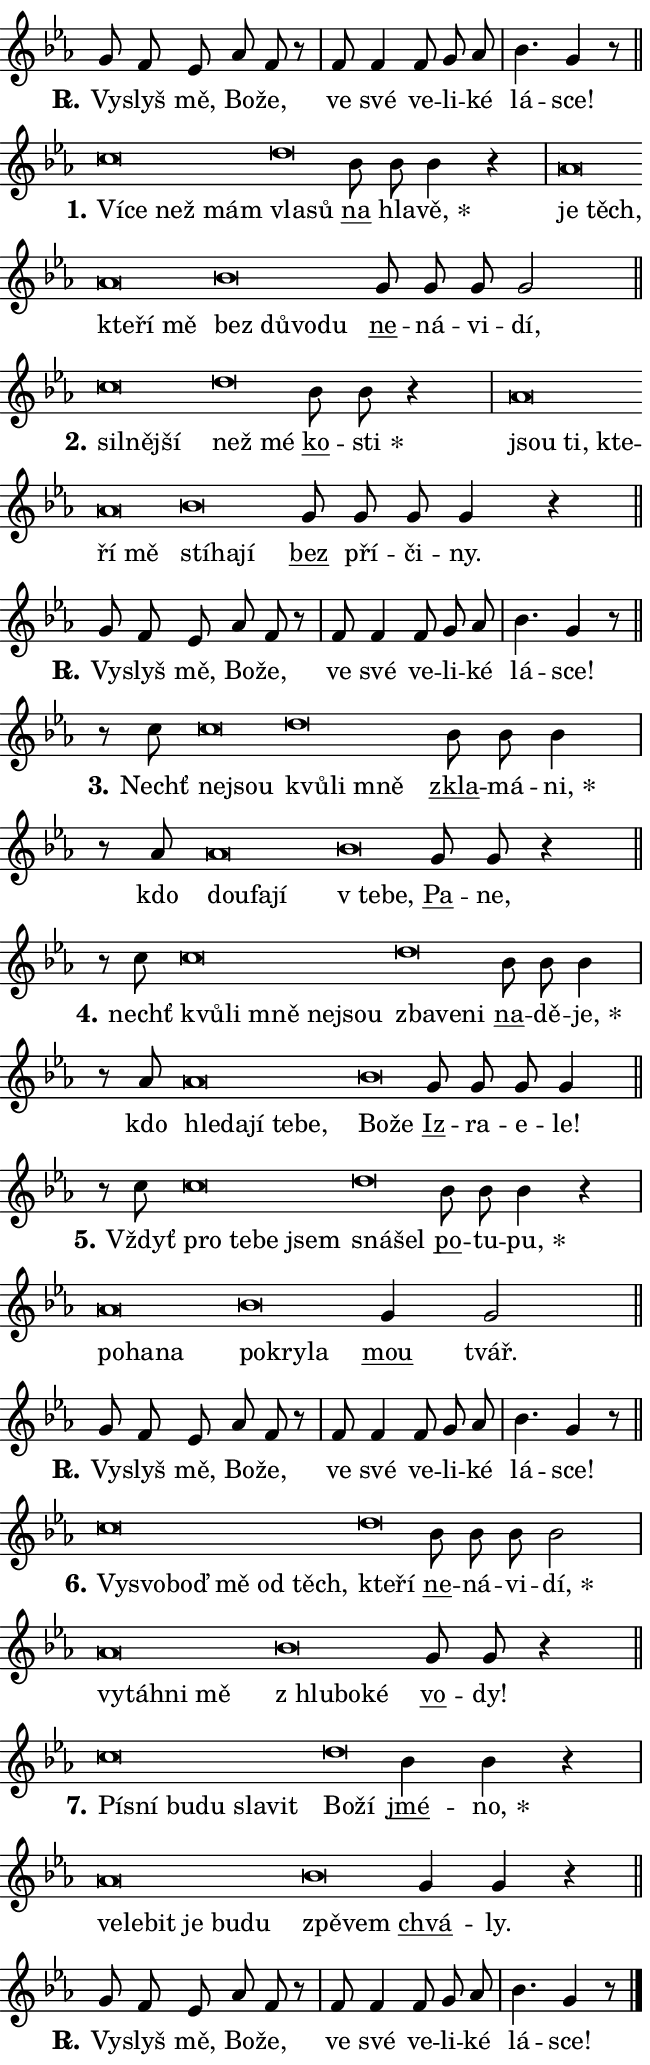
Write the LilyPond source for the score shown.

\version "2.24.0"
\header { tagline = "" }
\paper {
  indent = 0\cm
  top-margin = 0\cm
  right-margin = 0.13\cm % to fit lyric hyphens
  bottom-margin = 0\cm
  left-margin = 0\cm
  paper-width = 11\cm
  page-breaking = #ly:one-page-breaking
  system-system-spacing.basic-distance = #11
  score-system-spacing.basic-distance = #11
  ragged-last = ##f
}


%% Author: Thomas Morley
%% https://lists.gnu.org/archive/html/lilypond-user/2020-05/msg00002.html
#(define (line-position grob)
"Returns position of @var[grob} in current system:
   @code{'start}, if at first time-step
   @code{'end}, if at last time-step
   @code{'middle} otherwise
"
  (let* ((col (ly:item-get-column grob))
         (ln (ly:grob-object col 'left-neighbor))
         (rn (ly:grob-object col 'right-neighbor))
         (col-to-check-left (if (ly:grob? ln) ln col))
         (col-to-check-right (if (ly:grob? rn) rn col))
         (break-dir-left
           (and
             (ly:grob-property col-to-check-left 'non-musical #f)
             (ly:item-break-dir col-to-check-left)))
         (break-dir-right
           (and
             (ly:grob-property col-to-check-right 'non-musical #f)
             (ly:item-break-dir col-to-check-right))))
        (cond ((eqv? 1 break-dir-left) 'start)
              ((eqv? -1 break-dir-right) 'end)
              (else 'middle))))

#(define (tranparent-at-line-position vctor)
  (lambda (grob)
  "Relying on @code{line-position} select the relevant enry from @var{vctor}.
Used to determine transparency,"
    (case (line-position grob)
      ((end) (not (vector-ref vctor 0)))
      ((middle) (not (vector-ref vctor 1)))
      ((start) (not (vector-ref vctor 2))))))

noteHeadBreakVisibility =
#(define-music-function (break-visibility)(vector?)
"Makes @code{NoteHead}s transparent relying on @var{break-visibility}"
#{
  \override NoteHead.transparent =
    #(tranparent-at-line-position break-visibility)
#})

#(define delete-ledgers-for-transparent-note-heads
  (lambda (grob)
    "Reads whether a @code{NoteHead} is transparent.
If so this @code{NoteHead} is removed from @code{'note-heads} from
@var{grob}, which is supposed to be @code{LedgerLineSpanner}.
As a result ledgers are not printed for this @code{NoteHead}"
    (let* ((nhds-array (ly:grob-object grob 'note-heads))
           (nhds-list
             (if (ly:grob-array? nhds-array)
                 (ly:grob-array->list nhds-array)
                 '()))
           ;; Relies on the transparent-property being done before
           ;; Staff.LedgerLineSpanner.after-line-breaking is executed.
           ;; This is fragile ...
           (to-keep
             (remove
               (lambda (nhd)
                 (ly:grob-property nhd 'transparent #f))
               nhds-list)))
      ;; TODO find a better method to iterate over grob-arrays, similiar
      ;; to filter/remove etc for lists
      ;; For now rebuilt from scratch
      (set! (ly:grob-object grob 'note-heads)  '())
      (for-each
        (lambda (nhd)
          (ly:pointer-group-interface::add-grob grob 'note-heads nhd))
        to-keep))))

squashNotes = {
  \override NoteHead.X-extent = #'(-0.2 . 0.2)
  \override NoteHead.Y-extent = #'(-0.75 . 0)
  \override NoteHead.stencil =
    #(lambda (grob)
       (let ((pos (ly:grob-property grob 'staff-position)))
         (begin
           (if (< pos -7) (display "ERROR: Lower brevis then expected\n") (display ""))
           (if (<= pos -6) ly:text-interface::print ly:note-head::print))))
}
unSquashNotes = {
  \revert NoteHead.X-extent
  \revert NoteHead.Y-extent
  \revert NoteHead.stencil
}

hideNotes = \noteHeadBreakVisibility #begin-of-line-visible
unHideNotes = \noteHeadBreakVisibility #all-visible

% work-around for resetting accidentals
% https://lilypond.org/doc/v2.23/Documentation/notation/displaying-rhythms#unmetered-music
cadenzaMeasure = {
  \cadenzaOff
  \partial 1024 s1024
  \cadenzaOn
}

#(define-markup-command (accent layout props text) (markup?)
  "Underline accented syllable"
  (interpret-markup layout props
    #{\markup \override #'(offset . 4.3) \underline { #text }#}))

responsum = \markup \concat {
  "R" \hspace #-1.05 \path #0.1 #'((moveto 0 0.07) (lineto 0.9 0.8)) \hspace #0.05 "."
}

spaceSize = #0.6828661417322834 % exact space size for TeX Gyre Schola

\layout {
  \context {
    \Staff
    \remove "Time_signature_engraver"
    \override LedgerLineSpanner.after-line-breaking = #delete-ledgers-for-transparent-note-heads
  }
  \context {
    \Lyrics {
      \override LyricSpace.minimum-distance = \spaceSize
      \override LyricText.font-name = #"TeX Gyre Schola"
      \override LyricText.font-size = 1
      \override StanzaNumber.font-name = #"TeX Gyre Schola Bold"
      \override StanzaNumber.font-size = 1
    }
  }
  \context {
    \Score 
    \override NoteHead.text =
      #(lambda (grob) 
        (let ((pos (ly:grob-property grob 'staff-position)))
          #{\markup {
            \combine
              \halign #-0.55 \raise #(if (= pos -6) 0 0.5) \override #'(thickness . 2) \draw-line #'(3.2 . 0)
              \musicglyph "noteheads.sM1"
          }#}))
  }
}

% magnetic-lyrics.ily
%
%   written by
%     Jean Abou Samra <jean@abou-samra.fr>
%     Werner Lemberg <wl@gnu.org>
%
%   adapted by
%     Jiri Hon <jiri.hon@gmail.com>
%
% Version 2022-Apr-15

% https://www.mail-archive.com/lilypond-user@gnu.org/msg149350.html

#(define (Left_hyphen_pointer_engraver context)
   "Collect syllable-hyphen-syllable occurrences in lyrics and store
them in properties.  This engraver only looks to the left.  For
example, if the lyrics input is @code{foo -- bar}, it does the
following.

@itemize @bullet
@item
Set the @code{text} property of the @code{LyricHyphen} grob between
@q{foo} and @q{bar} to @code{foo}.

@item
Set the @code{left-hyphen} property of the @code{LyricText} grob with
text @q{foo} to the @code{LyricHyphen} grob between @q{foo} and
@q{bar}.
@end itemize

Use this auxiliary engraver in combination with the
@code{lyric-@/text::@/apply-@/magnetic-@/offset!} hook."
   (let ((hyphen #f)
         (text #f))
     (make-engraver
      (acknowledgers
       ((lyric-syllable-interface engraver grob source-engraver)
        (set! text grob)))
      (end-acknowledgers
       ((lyric-hyphen-interface engraver grob source-engraver)
        ;(when (not (grob::has-interface grob 'lyric-space-interface))
          (set! hyphen grob)));)
      ((stop-translation-timestep engraver)
       (when (and text hyphen)
         (ly:grob-set-object! text 'left-hyphen hyphen))
       (set! text #f)
       (set! hyphen #f)))))

#(define (lyric-text::apply-magnetic-offset! grob)
   "If the space between two syllables is less than the value in
property @code{LyricText@/.details@/.squash-threshold}, move the right
syllable to the left so that it gets concatenated with the left
syllable.

Use this function as a hook for
@code{LyricText@/.after-@/line-@/breaking} if the
@code{Left_@/hyphen_@/pointer_@/engraver} is active."
   (let ((hyphen (ly:grob-object grob 'left-hyphen #f)))
     (when hyphen
       (let ((left-text (ly:spanner-bound hyphen LEFT)))
         (when (grob::has-interface left-text 'lyric-syllable-interface)
           (let* ((common (ly:grob-common-refpoint grob left-text X))
                  (this-x-ext (ly:grob-extent grob common X))
                  (left-x-ext
                   (begin
                     ;; Trigger magnetism for left-text.
                     (ly:grob-property left-text 'after-line-breaking)
                     (ly:grob-extent left-text common X)))
                  ;; `delta` is the gap width between two syllables.
                  (delta (- (interval-start this-x-ext)
                            (interval-end left-x-ext)))
                  (details (ly:grob-property grob 'details))
                  (threshold (assoc-get 'squash-threshold details 0.2)))
             (when (< delta threshold)
               (let* (;; We have to manipulate the input text so that
                      ;; ligatures crossing syllable boundaries are not
                      ;; disabled.  For languages based on the Latin
                      ;; script this is essentially a beautification.
                      ;; However, for non-Western scripts it can be a
                      ;; necessity.
                      (lt (ly:grob-property left-text 'text))
                      (rt (ly:grob-property grob 'text))
                      (is-space (grob::has-interface hyphen 'lyric-space-interface))
                      (space (if is-space " " ""))
                      (extra-delta (if is-space spaceSize 0))
                      ;; Append new syllable.
                      (ltrt-space (if (and (string? lt) (string? rt))
                                (string-append lt space rt)
                                (make-concat-markup (list lt space rt))))
                      ;; Right-align `ltrt` to the right side.
                      (ltrt-space-markup (grob-interpret-markup
                               grob
                               (make-translate-markup
                                (cons (interval-length this-x-ext) 0)
                                (make-right-align-markup ltrt-space)))))
                 (begin
                   ;; Don't print `left-text`.
                   (ly:grob-set-property! left-text 'stencil #f)
                   ;; Set text and stencil (which holds all collected
                   ;; syllables so far) and shift it to the left.
                   (ly:grob-set-property! grob 'text ltrt-space)
                   (ly:grob-set-property! grob 'stencil ltrt-space-markup)
                   (ly:grob-translate-axis! grob (- (- delta extra-delta)) X))))))))))


#(define (lyric-hyphen::displace-bounds-first grob)
   ;; Make very sure this callback isn't triggered too early.
   (let ((left (ly:spanner-bound grob LEFT))
         (right (ly:spanner-bound grob RIGHT)))
     (ly:grob-property left 'after-line-breaking)
     (ly:grob-property right 'after-line-breaking)
     (ly:lyric-hyphen::print grob)))

squashThreshold = #0.4

\layout {
  \context {
    \Lyrics
    \consists #Left_hyphen_pointer_engraver
    \override LyricText.after-line-breaking =
      #lyric-text::apply-magnetic-offset!
    \override LyricHyphen.stencil = #lyric-hyphen::displace-bounds-first
    \override LyricText.details.squash-threshold = \squashThreshold
    \override LyricHyphen.minimum-distance = 0
    \override LyricHyphen.minimum-length = \squashThreshold
  }
}

squashText = \override LyricText.details.squash-threshold = 9999
unSquashText = \override LyricText.details.squash-threshold = \squashThreshold

leftText = \override LyricText.self-alignment-X = #LEFT
unLeftText = \revert LyricText.self-alignment-X

starOffset = #(lambda (grob) 
                (let ((x_offset (ly:self-alignment-interface::aligned-on-x-parent grob)))
                  (if (= x_offset 0) 0 (+ x_offset 1.2))))

star = #(define-music-function (syllable)(string?)
"Append star separator at the end of a syllable"
#{
  \once \override LyricText.X-offset = #starOffset
  \lyricmode { \markup {
    #syllable
    \override #'((font-name . "TeX Gyre Schola Bold")) \hspace #0.2 \lower #0.65 \larger "*"
  } }
#})

starAccent = #(define-music-function (syllable)(string?)
"Append star separator at the end of a syllable and make accent"
#{
  \once \override LyricText.X-offset = #starOffset
  \lyricmode { \markup {
    \accent #syllable
    \override #'((font-name . "TeX Gyre Schola Bold")) \hspace #0.2 \lower #0.65 \larger "*"
  } }
#})

breath = #(define-music-function (syllable)(string?)
"Append breathing indicator at the end of a syllable"
#{
  \lyricmode { \markup { #syllable "+" } }
#})

optionalBreath = #(define-music-function (syllable)(string?)
"Append optional breathing indicator at the end of a syllable"
#{
  \lyricmode { \markup { #syllable "(+)" } }
#})


\score {
    <<
        \new Voice = "melody" { \cadenzaOn \key es \major \relative { g'8 f es as f r \cadenzaMeasure \bar "|" f f4 \bar "" f8 g as \cadenzaMeasure \bar "|" bes4. g4 r8 \cadenzaMeasure \bar "||" \break } }
        \new Lyrics \lyricsto "melody" { \lyricmode { \set stanza = \responsum
Vy -- slyš mě, Bo -- že, ve své ve -- li -- ké lá -- sce! } }
    >>
    \layout {}
}

\score {
    <<
        \new Voice = "melody" { \cadenzaOn \key es \major \relative { \squashNotes c''\breve*1/16 \hideNotes \breve*1/16 \bar "" \breve*1/16 \breve*1/16 \bar "" \unHideNotes \unSquashNotes \squashNotes d\breve*1/16 \hideNotes \breve*1/16 \bar "" \unHideNotes \unSquashNotes \bar "" bes8 bes bes4 r \cadenzaMeasure \bar "|" \squashNotes as\breve*1/16 \hideNotes \breve*1/16 \bar "" \breve*1/16 \bar "" \breve*1/16 \breve*1/16 \bar "" \unHideNotes \unSquashNotes \squashNotes bes\breve*1/16 \hideNotes \breve*1/16 \bar "" \breve*1/16 \breve*1/16 \bar "" \unHideNotes \unSquashNotes \bar "" g8 g g g2 \cadenzaMeasure \bar "||" \break } }
        \new Lyrics \lyricsto "melody" { \lyricmode { \set stanza = "1."
\leftText Ví -- \squashText ce než mám \unSquashText vla -- \squashText sů \unLeftText \unSquashText \markup \accent na hla -- \star vě, \leftText je \squashText těch, kte -- ří mě \unSquashText bez \squashText dů -- vo -- du \unLeftText \unSquashText \markup \accent ne -- ná -- vi -- dí, } }
    >>
    \layout {}
}

\score {
    <<
        \new Voice = "melody" { \cadenzaOn \key es \major \relative { \squashNotes c''\breve*1/16 \hideNotes \breve*1/16 \breve*1/16 \bar "" \unHideNotes \unSquashNotes \squashNotes d\breve*1/16 \hideNotes \breve*1/16 \bar "" \unHideNotes \unSquashNotes \bar "" bes8 bes r4 \cadenzaMeasure \bar "|" \squashNotes as\breve*1/16 \hideNotes \breve*1/16 \bar "" \breve*1/16 \bar "" \breve*1/16 \breve*1/16 \bar "" \unHideNotes \unSquashNotes \squashNotes bes\breve*1/16 \hideNotes \breve*1/16 \breve*1/16 \bar "" \unHideNotes \unSquashNotes \bar "" g8 g g g4 r \cadenzaMeasure \bar "||" \break } }
        \new Lyrics \lyricsto "melody" { \lyricmode { \set stanza = "2."
\leftText sil -- \squashText něj -- ší \unSquashText než \squashText mé \unLeftText \unSquashText \markup \accent ko -- \star sti \leftText jsou \squashText ti, kte -- ří mě \unSquashText stí -- \squashText ha -- jí \unLeftText \unSquashText \markup \accent bez pří -- či -- ny. } }
    >>
    \layout {}
}

\score {
    <<
        \new Voice = "melody" { \cadenzaOn \key es \major \relative { g'8 f es as f r \cadenzaMeasure \bar "|" f f4 \bar "" f8 g as \cadenzaMeasure \bar "|" bes4. g4 r8 \cadenzaMeasure \bar "||" \break } }
        \new Lyrics \lyricsto "melody" { \lyricmode { \set stanza = \responsum
Vy -- slyš mě, Bo -- že, ve své ve -- li -- ké lá -- sce! } }
    >>
    \layout {}
}

\score {
    <<
        \new Voice = "melody" { \cadenzaOn \key es \major \relative { r8 c''8 \squashNotes c\breve*1/16 \hideNotes \breve*1/16 \bar "" \unHideNotes \unSquashNotes \squashNotes d\breve*1/16 \hideNotes \breve*1/16 \breve*1/16 \bar "" \unHideNotes \unSquashNotes \bar "" bes8 bes bes4 \cadenzaMeasure \bar "|" r8 as8 \squashNotes as\breve*1/16 \hideNotes \breve*1/16 \breve*1/16 \bar "" \unHideNotes \unSquashNotes \squashNotes bes\breve*1/16 \hideNotes \breve*1/16 \bar "" \unHideNotes \unSquashNotes \bar "" g8 g r4 \cadenzaMeasure \bar "||" \break } }
        \new Lyrics \lyricsto "melody" { \lyricmode { \set stanza = "3."
Nechť \leftText nej -- \squashText sou \unSquashText kvů -- \squashText li mně \unLeftText \unSquashText \markup \accent zkla -- má -- \star ni, kdo \leftText dou -- \squashText fa -- jí \unSquashText "v te" -- \squashText be, \unLeftText \unSquashText \markup \accent Pa -- ne, } }
    >>
    \layout {}
}

\score {
    <<
        \new Voice = "melody" { \cadenzaOn \key es \major \relative { r8 c''8 \squashNotes c\breve*1/16 \hideNotes \breve*1/16 \bar "" \breve*1/16 \bar "" \breve*1/16 \breve*1/16 \bar "" \unHideNotes \unSquashNotes \squashNotes d\breve*1/16 \hideNotes \breve*1/16 \breve*1/16 \bar "" \unHideNotes \unSquashNotes \bar "" bes8 bes bes4 \cadenzaMeasure \bar "|" r8 as8 \squashNotes as\breve*1/16 \hideNotes \breve*1/16 \bar "" \breve*1/16 \bar "" \breve*1/16 \breve*1/16 \bar "" \unHideNotes \unSquashNotes \squashNotes bes\breve*1/16 \hideNotes \breve*1/16 \bar "" \unHideNotes \unSquashNotes \bar "" g8 g g g4 \cadenzaMeasure \bar "||" \break } }
        \new Lyrics \lyricsto "melody" { \lyricmode { \set stanza = "4."
nechť \leftText kvů -- \squashText li mně nej -- sou \unSquashText zba -- \squashText ve -- ni \unLeftText \unSquashText \markup \accent na -- dě -- \star je, kdo \leftText hle -- \squashText da -- jí te -- be, \unSquashText Bo -- \squashText že \unLeftText \unSquashText \markup \accent Iz -- ra -- e -- le! } }
    >>
    \layout {}
}

\score {
    <<
        \new Voice = "melody" { \cadenzaOn \key es \major \relative { r8 c''8 \squashNotes c\breve*1/16 \hideNotes \breve*1/16 \bar "" \breve*1/16 \breve*1/16 \bar "" \unHideNotes \unSquashNotes \squashNotes d\breve*1/16 \hideNotes \breve*1/16 \bar "" \unHideNotes \unSquashNotes \bar "" bes8 bes bes4 r \cadenzaMeasure \bar "|" \squashNotes as\breve*1/16 \hideNotes \breve*1/16 \breve*1/16 \bar "" \unHideNotes \unSquashNotes \squashNotes bes\breve*1/16 \hideNotes \breve*1/16 \breve*1/16 \bar "" \unHideNotes \unSquashNotes \bar "" g4 g2 \cadenzaMeasure \bar "||" \break } }
        \new Lyrics \lyricsto "melody" { \lyricmode { \set stanza = "5."
Vždyť \leftText pro \squashText te -- be jsem \unSquashText sná -- \squashText šel \unLeftText \unSquashText \markup \accent po -- tu -- \star pu, \leftText po -- \squashText ha -- na \unSquashText po -- \squashText kry -- la \unLeftText \unSquashText \markup \accent mou tvář. } }
    >>
    \layout {}
}

\score {
    <<
        \new Voice = "melody" { \cadenzaOn \key es \major \relative { g'8 f es as f r \cadenzaMeasure \bar "|" f f4 \bar "" f8 g as \cadenzaMeasure \bar "|" bes4. g4 r8 \cadenzaMeasure \bar "||" \break } }
        \new Lyrics \lyricsto "melody" { \lyricmode { \set stanza = \responsum
Vy -- slyš mě, Bo -- že, ve své ve -- li -- ké lá -- sce! } }
    >>
    \layout {}
}

\score {
    <<
        \new Voice = "melody" { \cadenzaOn \key es \major \relative { \squashNotes c''\breve*1/16 \hideNotes \breve*1/16 \bar "" \breve*1/16 \bar "" \breve*1/16 \bar "" \breve*1/16 \breve*1/16 \bar "" \unHideNotes \unSquashNotes \squashNotes d\breve*1/16 \hideNotes \breve*1/16 \bar "" \unHideNotes \unSquashNotes \bar "" bes8 bes bes bes2 \cadenzaMeasure \bar "|" \squashNotes as\breve*1/16 \hideNotes \breve*1/16 \bar "" \breve*1/16 \breve*1/16 \bar "" \unHideNotes \unSquashNotes \squashNotes bes\breve*1/16 \hideNotes \breve*1/16 \breve*1/16 \bar "" \unHideNotes \unSquashNotes \bar "" g8 g r4 \cadenzaMeasure \bar "||" \break } }
        \new Lyrics \lyricsto "melody" { \lyricmode { \set stanza = "6."
\leftText Vy -- \squashText svo -- boď mě od těch, \unSquashText kte -- \squashText ří \unLeftText \unSquashText \markup \accent ne -- ná -- vi -- \star dí, \leftText vy -- \squashText táh -- ni mě \unSquashText "z hlu" -- \squashText bo -- ké \unLeftText \unSquashText \markup \accent vo -- dy! } }
    >>
    \layout {}
}

\score {
    <<
        \new Voice = "melody" { \cadenzaOn \key es \major \relative { \squashNotes c''\breve*1/16 \hideNotes \breve*1/16 \bar "" \breve*1/16 \bar "" \breve*1/16 \bar "" \breve*1/16 \breve*1/16 \bar "" \unHideNotes \unSquashNotes \squashNotes d\breve*1/16 \hideNotes \breve*1/16 \bar "" \unHideNotes \unSquashNotes \bar "" bes4 bes r \cadenzaMeasure \bar "|" \squashNotes as\breve*1/16 \hideNotes \breve*1/16 \bar "" \breve*1/16 \bar "" \breve*1/16 \bar "" \breve*1/16 \breve*1/16 \bar "" \unHideNotes \unSquashNotes \squashNotes bes\breve*1/16 \hideNotes \breve*1/16 \bar "" \unHideNotes \unSquashNotes \bar "" g4 g r \cadenzaMeasure \bar "||" \break } }
        \new Lyrics \lyricsto "melody" { \lyricmode { \set stanza = "7."
\leftText Pí -- \squashText sní bu -- du sla -- vit \unSquashText Bo -- \squashText ží \unLeftText \unSquashText \markup \accent jmé -- \star no, \leftText ve -- \squashText le -- bit je bu -- du \unSquashText zpě -- \squashText vem \unLeftText \unSquashText \markup \accent chvá -- ly. } }
    >>
    \layout {}
}

\score {
    <<
        \new Voice = "melody" { \cadenzaOn \key es \major \relative { g'8 f es as f r \cadenzaMeasure \bar "|" f f4 \bar "" f8 g as \cadenzaMeasure \bar "|" bes4. g4 r8 \cadenzaMeasure \bar "||" \break } \bar "|." }
        \new Lyrics \lyricsto "melody" { \lyricmode { \set stanza = \responsum
Vy -- slyš mě, Bo -- že, ve své ve -- li -- ké lá -- sce! } }
    >>
    \layout {}
}
